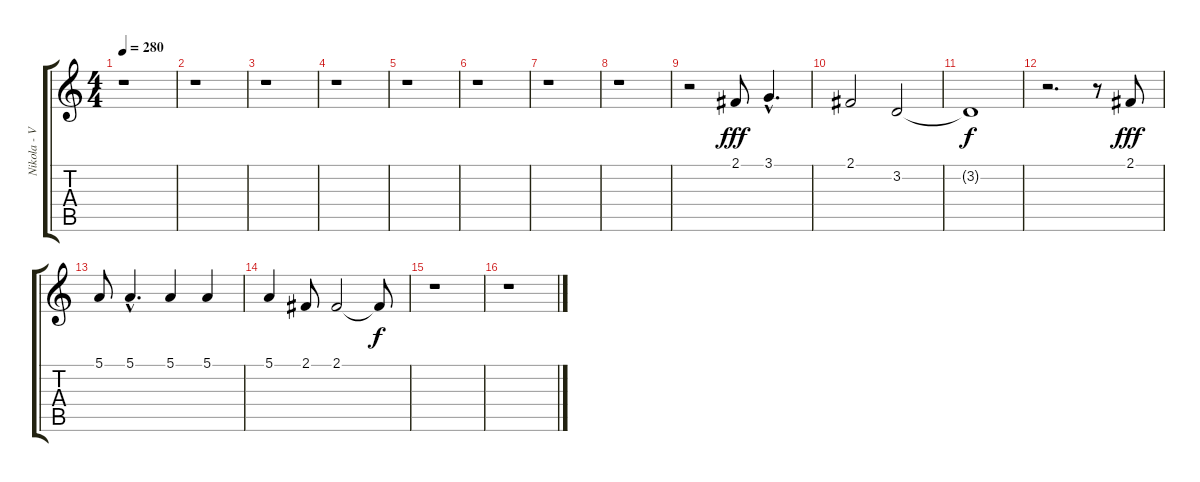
\track ("Nikola - Vocal" "Nikola - V") {instrument flute}
\staff {score tabs}
\tuning (E4 B3 G3 D3 A2 E2) {hide}
\ts (4 4)
\tempo 280
\clef g2
\ks c
r.1{dy fff} |
r.1 |
r.1 |
r.1 |
r.1 |
r.1 |
r.1 |
r.1 |
r.2 2.1.8{instrument oboe} 3.1{hac}.4{d} |
2.1.2 3.2.2 |
3.2{t}.1{dy f} |
r.2{d} r.8 2.1.8{dy fff} |
5.1.8 5.1{hac}.4{d} 5.1.4 5.1.4 |
5.1.4 2.1.8 2.1.2 2.1{t}.8{dy f} |
r.1 |
r.1
